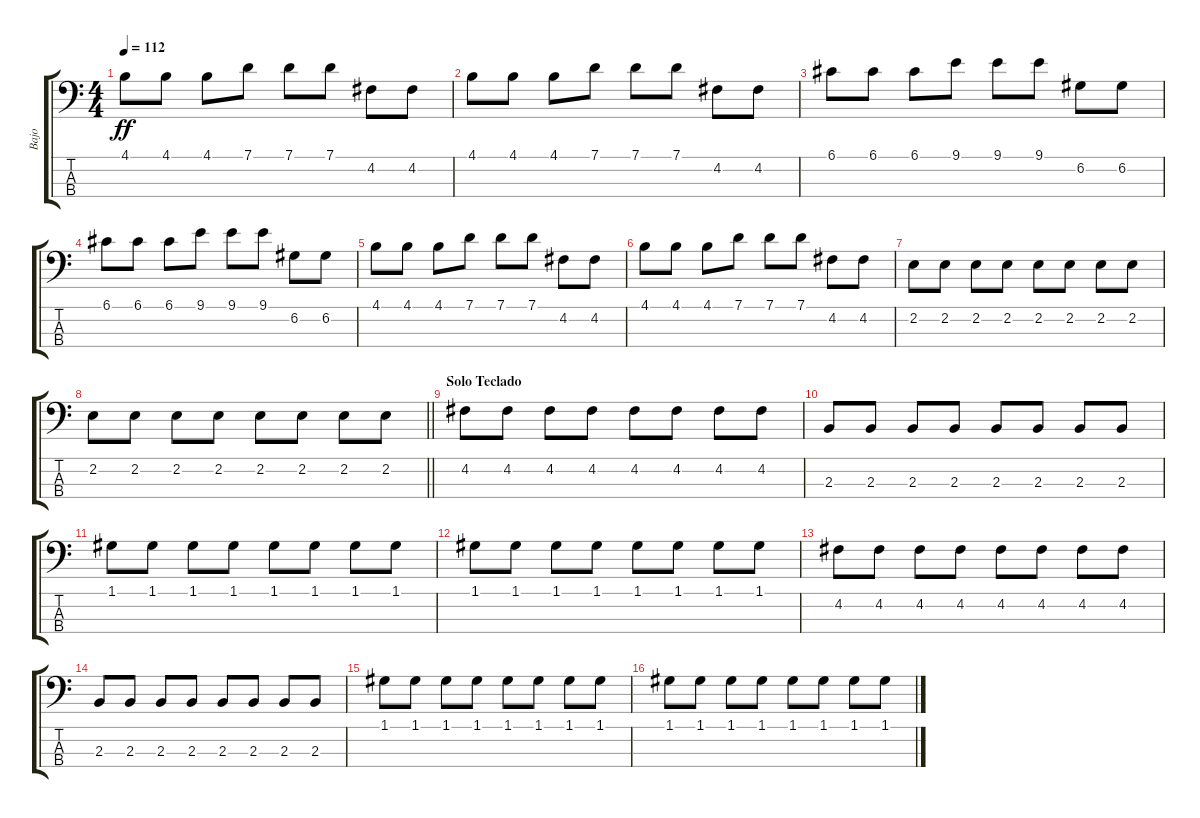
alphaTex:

\track ("Bajo" "Bajo") {instrument electricbasspick}
\staff {score tabs}
\tuning (G2 D2 A1 E1) {hide}
\ts (4 4)
\tempo 112
\clef f4
\ks c
4.1.8{dy ff} 4.1.8 4.1.8 7.1.8 7.1.8 7.1.8 4.2.8 4.2.8 |
4.1.8 4.1.8 4.1.8 7.1.8 7.1.8 7.1.8 4.2.8 4.2.8 |
6.1.8 6.1.8 6.1.8 9.1.8 9.1.8 9.1.8 6.2.8 6.2.8 |
6.1.8 6.1.8 6.1.8 9.1.8 9.1.8 9.1.8 6.2.8 6.2.8 |
4.1.8 4.1.8 4.1.8 7.1.8 7.1.8 7.1.8 4.2.8 4.2.8 |
4.1.8 4.1.8 4.1.8 7.1.8 7.1.8 7.1.8 4.2.8 4.2.8 |
2.2.8 2.2.8 2.2.8 2.2.8 2.2.8 2.2.8 2.2.8 2.2.8 |
\barLineRight lightlight
2.2.8 2.2.8 2.2.8 2.2.8 2.2.8 2.2.8 2.2.8 2.2.8 |
\section ("" "Solo Teclado")
4.2.8 4.2.8 4.2.8 4.2.8 4.2.8 4.2.8 4.2.8 4.2.8 |
2.3.8 2.3.8 2.3.8 2.3.8 2.3.8 2.3.8 2.3.8 2.3.8 |
1.1.8 1.1.8 1.1.8 1.1.8 1.1.8 1.1.8 1.1.8 1.1.8 |
1.1.8 1.1.8 1.1.8 1.1.8 1.1.8 1.1.8 1.1.8 1.1.8 |
4.2.8 4.2.8 4.2.8 4.2.8 4.2.8 4.2.8 4.2.8 4.2.8 |
2.3.8 2.3.8 2.3.8 2.3.8 2.3.8 2.3.8 2.3.8 2.3.8 |
1.1.8 1.1.8 1.1.8 1.1.8 1.1.8 1.1.8 1.1.8 1.1.8 |
1.1.8 1.1.8 1.1.8 1.1.8 1.1.8 1.1.8 1.1.8 1.1.8
